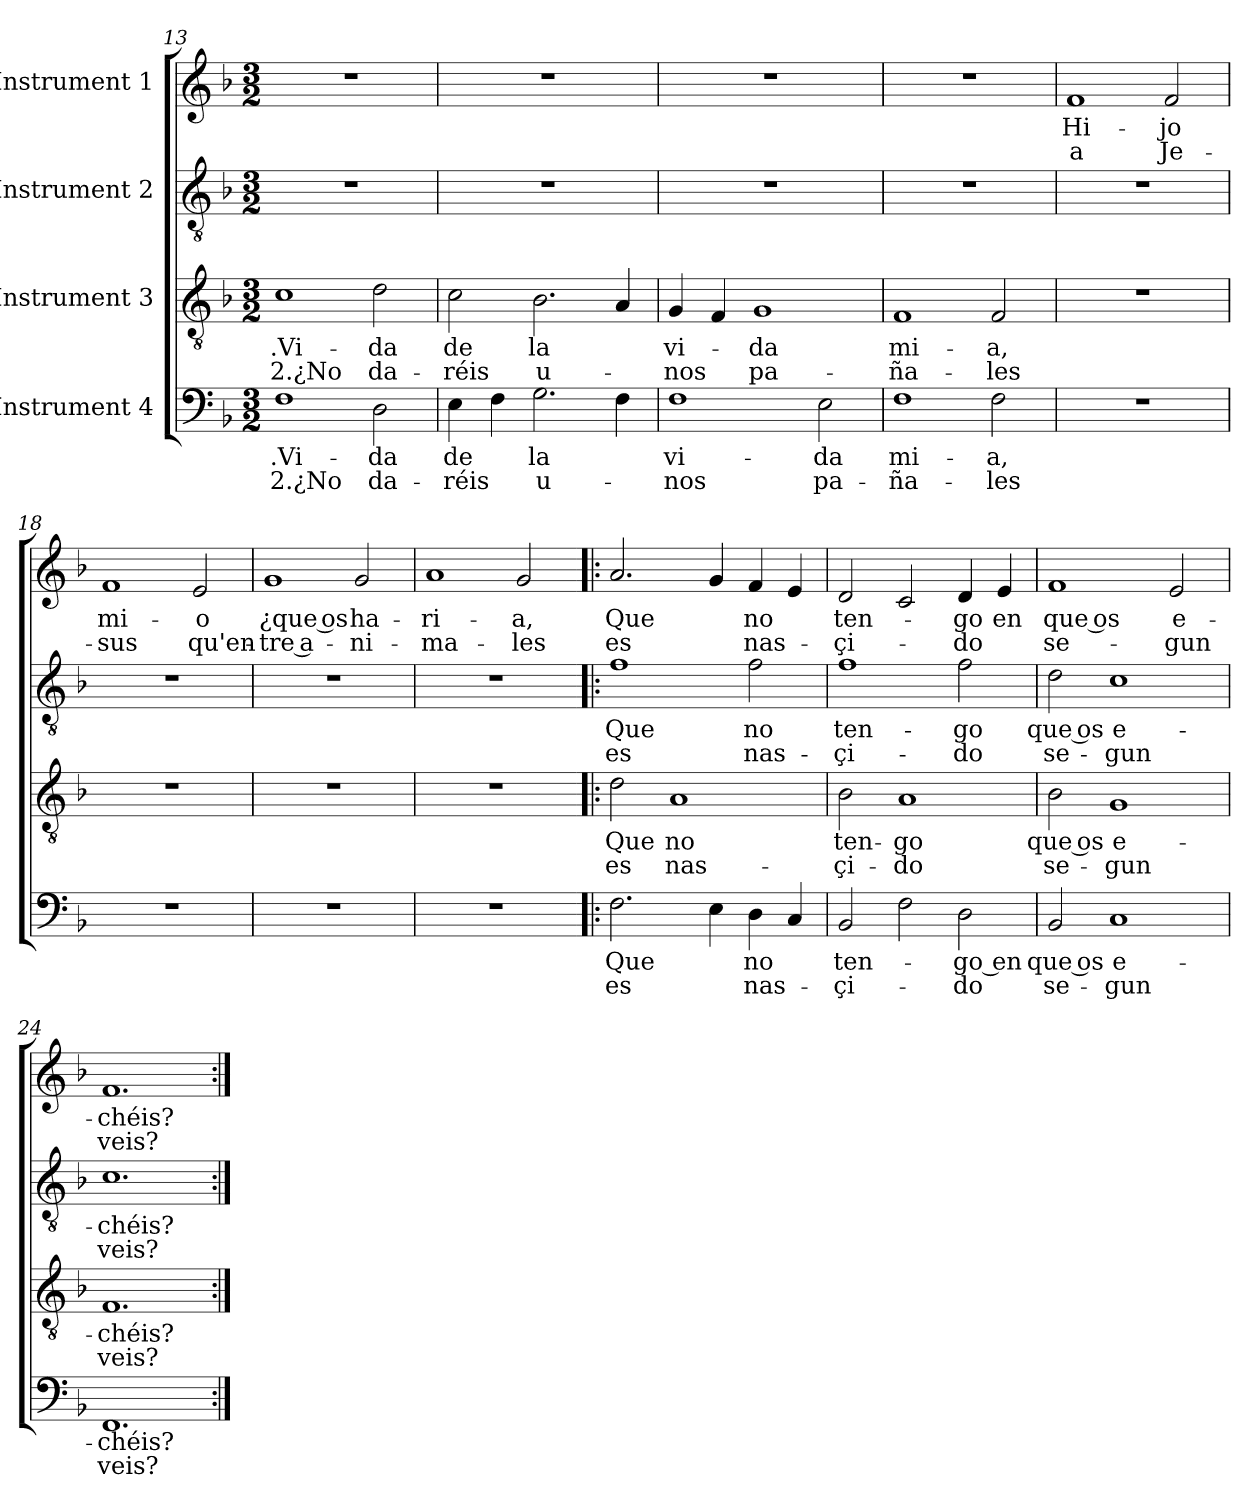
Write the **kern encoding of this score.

**kern	**text	**text	**kern	**text	**text	**kern	**text	**text	**kern	**text	**text
*part4	*part4	*part4	*part3	*part3	*part3	*part2	*part2	*part2	*part1	*part1	*part1
*staff4	*staff4	*staff4	*staff3	*staff3	*staff3	*staff2	*staff2	*staff2	*staff1	*staff1	*staff1
*I"Instrument 4	*	*	*I"Instrument 3	*	*	*I"Instrument 2	*	*	*I"Instrument 1	*	*
*clefF4	*	*	*clefGv2	*	*	*clefGv2	*	*	*clefG2	*	*
*k[b-]	*	*	*k[b-]	*	*	*k[b-]	*	*	*k[b-]	*	*
*F:	*	*	*F:	*	*	*F:	*	*	*F:	*	*
*M3/2	*	*	*M3/2	*	*	*M3/2	*	*	*M3/2	*	*
=13	=13	=13	=13	=13	=13	=13	=13	=13	=13	=13	=13
!	!LO:LY:b:cj	!LO:LY:b:rj	!	!LO:LY:b:cj	!LO:LY:b:rj	!LO:N:vis=1	!	!	!LO:N:vis=1	!	!
1F	.Vi-	-2.¿No	1c	.Vi-	-2.¿No	1.r	.	.	1.r	.	.
!	!LO:LY:b:cj	!LO:LY:b:cj	!	!LO:LY:b:cj	!LO:LY:b:cj	!	!	!	!	!	!
2D\	da	da-	2d\	da	da-	.	.	.	.	.	.
=14	=14	=14	=14	=14	=14	=14	=14	=14	=14	=14	=14
!	!LO:LY:b:cj	!LO:LY:b	!	!LO:LY:b:cj	!LO:LY:b:cj	!LO:N:vis=1	!	!	!LO:N:vis=1	!	!
4E\	-de	réis	2c\	-de	réis	1.r	.	.	1.r	.	.
4F\	.	.	.	.	.	.	.	.	.	.	.
!	!LO:LY:b:cj	!LO:LY:b:cj	!	!LO:LY:b:cj	!LO:LY:b:cj	!	!	!	!	!	!
2.G\	la	u-	2.B-\	la	u-	.	.	.	.	.	.
4F\	.	.	4A/	.	.	.	.	.	.	.	.
=15	=15	=15	=15	=15	=15	=15	=15	=15	=15	=15	=15
!	!LO:LY:b:cj	!LO:LY:b:cj	!	!LO:LY:b:cj	!LO:LY:b	!LO:N:vis=1	!	!	!LO:N:vis=1	!	!
1F	-vi-	-nos	4G/	-vi-	-nos	1.r	.	.	1.r	.	.
.	.	.	4F/	.	.	.	.	.	.	.	.
!	!	!	!	!LO:LY:b:cj	!LO:LY:b:cj	!	!	!	!	!	!
.	.	.	1G	da	pa-	.	.	.	.	.	.
!	!LO:LY:b:cj	!LO:LY:b:cj	!	!	!	!	!	!	!	!	!
2E\	da	pa-	.	.	.	.	.	.	.	.	.
=16	=16	=16	=16	=16	=16	=16	=16	=16	=16	=16	=16
!	!LO:LY:b:cj	!LO:LY:b:cj	!	!LO:LY:b:cj	!LO:LY:b:cj	!LO:N:vis=1	!	!	!LO:N:vis=1	!	!
1F	-mi-	-ña-	1F	-mi-	-ña-	1.r	.	.	1.r	.	.
!	!LO:LY:b:cj	!LO:LY:b:cj	!	!LO:LY:b:cj	!LO:LY:b:cj	!	!	!	!	!	!
2F\	-a,	les	2F/	-a,	les	.	.	.	.	.	.
!!LO:LB:g=z
=17	=17	=17	=17	=17	=17	=17	=17	=17	=17	=17	=17
!LO:N:vis=1	!	!	!LO:N:vis=1	!	!	!LO:N:vis=1	!	!	!	!LO:LY:b:cj	!LO:LY:b:rj
1.r	.	.	1.r	.	.	1.r	.	.	1f	Hi-	-a
!	!	!	!	!	!	!	!	!	!	!LO:LY:b:cj	!LO:LY:b:cj
.	.	.	.	.	.	.	.	.	2f/	jo	Je-
=18	=18	=18	=18	=18	=18	=18	=18	=18	=18	=18	=18
!LO:N:vis=1	!	!	!LO:N:vis=1	!	!	!LO:N:vis=1	!	!	!	!LO:LY:b:cj	!LO:LY:b:cj
1.r	.	.	1.r	.	.	1.r	.	.	1f	-mi-	-sus
!	!	!	!	!	!	!	!	!	!	!LO:LY:b:cj	!LO:LY:b:cj
.	.	.	.	.	.	.	.	.	2e/	o	qu'en-
=19	=19	=19	=19	=19	=19	=19	=19	=19	=19	=19	=19
!LO:N:vis=1	!	!	!LO:N:vis=1	!	!	!LO:N:vis=1	!	!	!	!LO:LY:b:rj	!LO:LY:b:rj
1.r	.	.	1.r	.	.	1.r	.	.	1g	-¿que os	tre a-
!	!	!	!	!	!	!	!	!	!	!LO:LY:b:cj	!LO:LY:b:cj
.	.	.	.	.	.	.	.	.	2g/	-ha-	-ni-
=20	=20	=20	=20	=20	=20	=20	=20	=20	=20	=20	=20
!LO:N:vis=1	!	!	!LO:N:vis=1	!	!	!LO:N:vis=1	!	!	!	!LO:LY:b:cj	!LO:LY:b:cj
1.r	.	.	1.r	.	.	1.r	.	.	1a	-ri-	-ma-
!	!	!	!	!	!	!	!	!	!	!LO:LY:b:cj	!LO:LY:b:cj
.	.	.	.	.	.	.	.	.	2g/	-a,	les
=21!|:	=21!|:	=21!|:	=21!|:	=21!|:	=21!|:	=21!|:	=21!|:	=21!|:	=21!|:	=21!|:	=21!|:
!	!LO:LY:b	!LO:LY:b:cj	!	!LO:LY:b:cj	!LO:LY:b:cj	!	!LO:LY:b:cj	!LO:LY:b:cj	!	!LO:LY:b	!LO:LY:b:cj
2.F\	Que	es	2d\	Que	es	1f	Que	es	2.a/	Que	es
!	!	!	!	!LO:LY:b:cj	!LO:LY:b:cj	!	!	!	!	!	!
.	.	.	1A	no	nas-	.	.	.	.	.	.
4E\	.	.	.	.	.	.	.	.	4g/	.	.
!	!LO:LY:b:cj	!LO:LY:b	!	!	!	!	!LO:LY:b:cj	!LO:LY:b:cj	!	!LO:LY:b:cj	!LO:LY:b
4D\	no	nas-	.	.	.	2f\	no	nas-	4f/	no	nas-
4C/	.	.	.	.	.	.	.	.	4e/	.	.
=22	=22	=22	=22	=22	=22	=22	=22	=22	=22	=22	=22
!	!LO:LY:b:cj	!LO:LY:b:cj	!	!LO:LY:b:cj	!LO:LY:b:cj	!	!LO:LY:b:cj	!LO:LY:b:cj	!	!LO:LY:b:cj	!LO:LY:b:cj
2BB-/	-ten-	-çi-	2B-\	-ten-	-çi-	1f	-ten-	-çi-	2d/	-ten-	-çi-
!	!	!	!	!LO:LY:b:cj	!LO:LY:b:cj	!	!	!	!	!	!
2F\	.	.	1A	-go	do	.	.	.	2c/	.	.
!	!LO:LY:b:rj	!LO:LY:b:cj	!	!	!	!	!LO:LY:b:cj	!LO:LY:b:cj	!	!LO:LY:b:cj	!LO:LY:b:cj
2D\	-go en	do	.	.	.	2f\	-go	do	4d/	-go	do
!	!	!	!	!	!	!	!	!	!	!LO:LY:b:cj	!
.	.	.	.	.	.	.	.	.	4e/	en	.
=23	=23	=23	=23	=23	=23	=23	=23	=23	=23	=23	=23
!	!LO:LY:b:rj	!LO:LY:b:cj	!	!LO:LY:b:rj	!LO:LY:b:cj	!	!LO:LY:b:rj	!LO:LY:b:cj	!	!LO:LY:b:rj	!LO:LY:b:cj
2BB-/	que os	se-	2B-\	que os	se-	2d\	que os	se-	1f	que os	se-
!	!LO:LY:b:rj	!LO:LY:b:cj	!	!LO:LY:b:rj	!LO:LY:b:cj	!	!LO:LY:b:rj	!LO:LY:b:cj	!	!	!
1C	-e-	-gun	1G	-e-	-gun	1c	-e-	-gun	.	.	.
!	!	!	!	!	!	!	!	!	!	!LO:LY:b:cj	!LO:LY:b:cj
.	.	.	.	.	.	.	.	.	2e/	-e-	-gun
=24	=24	=24	=24	=24	=24	=24	=24	=24	=24	=24	=24
!	!LO:LY:b:cj	!LO:LY:b:cj	!	!LO:LY:b:cj	!LO:LY:b:cj	!	!LO:LY:b:cj	!LO:LY:b:cj	!	!LO:LY:b:cj	!LO:LY:b:cj
1.FF	chéis?	veis?	1.F	chéis?	veis?	1.c	chéis?	veis?	1.f	chéis?	veis?
=:|!	=:|!	=:|!	=:|!	=:|!	=:|!	=:|!	=:|!	=:|!	=:|!	=:|!	=:|!
*-	*-	*-	*-	*-	*-	*-	*-	*-	*-	*-	*-
